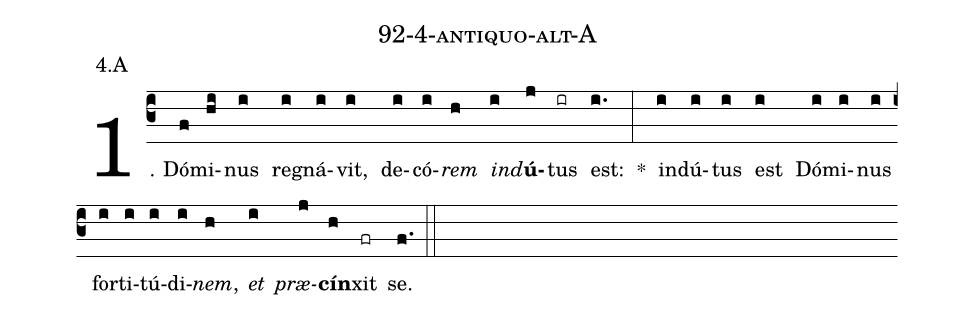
name: 92-4-antiquo-alt-A;
annotation: 4.A;
%%
(c3)1. Dó(f)mi(hi)nus(i) re(i)gná(i)vit,(i) de(i)có(i)<i>rem</i>(h) <i>ind</i>(i)<b>ú</b>(j)tus(ir) est:(i.) *(:) ind(i)ú(i)tus(i) est(i) Dó(i)mi(i)nus(i) for(i)ti(i)tú(i)di(i)<i>nem</i>,(h) <i>et</i>(i) <i>præ</i>(j)<b>cín</b>(h)xit(fr) se.(f.) (::)
